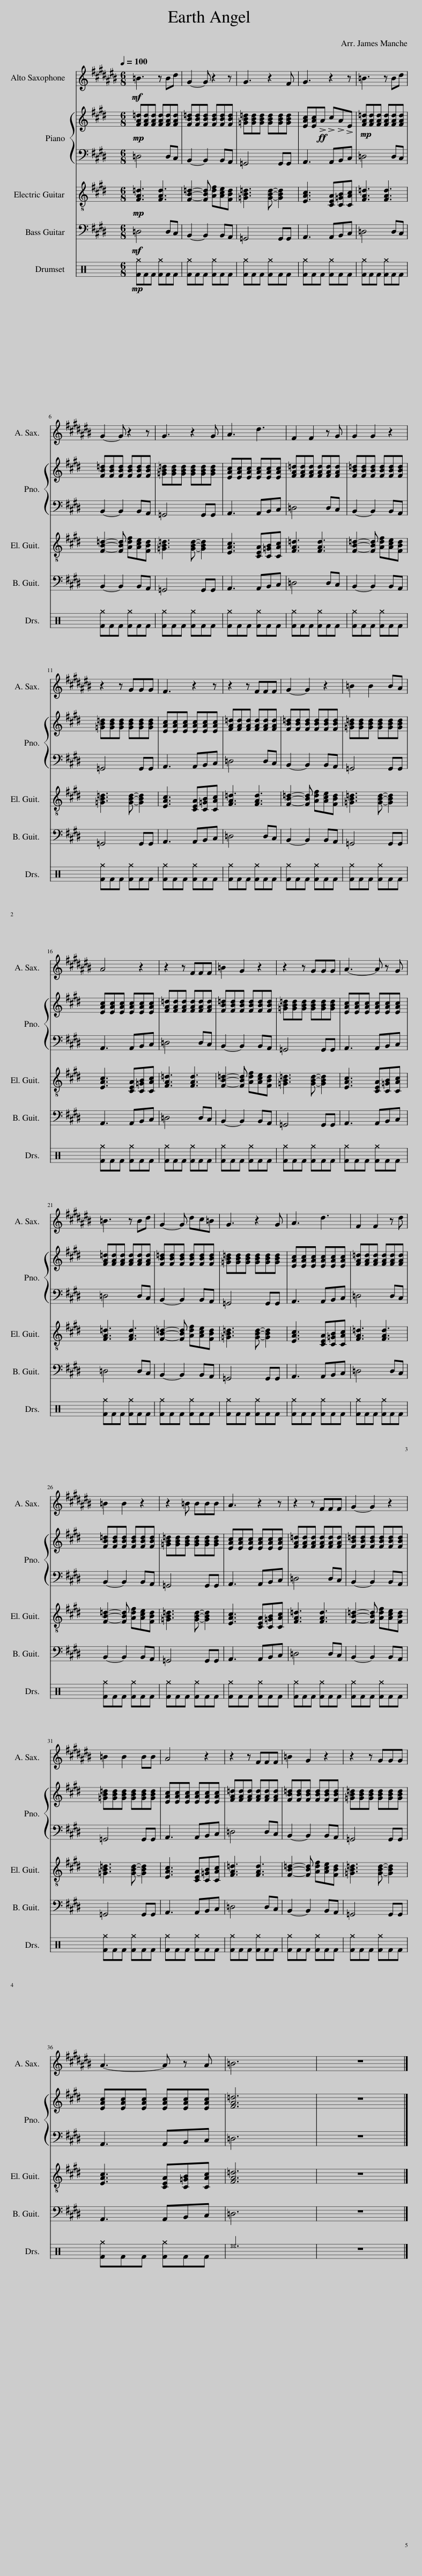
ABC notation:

X:1
%%score 1 { 2 | 3 } 4 5 6
L:1/8
Q:1/4=100
M:6/8
I:linebreak $
K:E
V:1 treble transpose=-9
V:2 treble
V:3 bass
V:4 treble-8
V:5 bass transpose=-12
V:6 perc
K:none
V:1
[K:C#]!mf! =B3 z Bd | G2- G z2 z | G3 z2 F | G3 z2 z | =B3 z Bd |$ %5
 G2- G z2 z | G3 z2 G | A3 d3 | F2 F2 z G | G2 G2 z2 |$ %10
 z2 z GGG | F3 z2 z | z2 z FFF | G2- G2 z2 | =B2 B2 BA |$ %15
 A4 z2 | z2 z FFF | =B2 G2 z2 | z2 z GGG | A3- A z G |$ %20
 =B3 z Bd | G2- G dc=B | G3 z2 G | A3 d3 | F2 F2 z d |$ %25
 =B2 B2 z2 | z2 =B BBB | A3 z2 z | z2 z FFF | G2- G2 z2 |$ %30
 =B2 B2 BB | A4 z2 | z2 z FFF | =B2 G2 z2 | z2 z GGG |$ %35
 A3- A z A | =B6 | z6 |] %38
V:2
!mp! [FA=d][FAd][FAd] [FAd][FAd][FAd] | [FB=d][FBd][FBd] [FBd][FBd][FBd] | [=GB=d][GBd][GBd] [GBd][GBd][GBd] | [EAc][EAc]!ff!!>!A !>!c!>!A!>!E |!mp! [FA=d][FAd][FAd] [FAd][FAd][FAd] |$ %5
 [FB=d][FBd][FBd] [FBd][FBd][FBd] | [=GB=d][GBd][GBd] [GBd][GBd][GBd] | [EAc][EAc][EAc] [EAc][EAc][EAc] | [FA=d][FAd][FAd] [FAd][FAd][FAd] | [FB=d][FBd][FBd] [FBd][FBd][FBd] |$ %10
 [=GB=d][GBd][GBd] [GBd][GBd][GBd] | [EAc][EAc][EAc] [EAc][EAc][EAc] | [FA=d][FAd][FAd] [FAd][FAd][FAd] | [FB=d][FBd][FBd] [FBd][FBd][FBd] | [=GB=d][GBd][GBd] [GBd][GBd][GBd] |$ %15
 [EAc][EAc][EAc] [EAc][EAc][EAc] | [FA=d][FAd][FAd] [FAd][FAd][FAd] | [FB=d][FBd][FBd] [FBd][FBd][FBd] | [=GB=d][GBd][GBd] [GBd][GBd][GBd] | [EAc][EAc][EAc] [EAc][EAc][EAc] |$ %20
 [FA=d][FAd][FAd] [FAd][FAd][FAd] | [FB=d][FBd][FBd] [FBd][FBd][FBd] | [=GB=d][GBd][GBd] [GBd][GBd][GBd] | [EAc][EAc][EAc] [EAc][EAc][EAc] | [FA=d][FAd][FAd] [FAd][FAd][FAd] |$ %25
 [FB=d][FBd][FBd] [FBd][FBd][FBd] | [=GB=d][GBd][GBd] [GBd][GBd][GBd] | [EAc][EAc][EAc] [EAc][EAc][EAc] | [FA=d][FAd][FAd] [FAd][FAd][FAd] | [FB=d][FBd][FBd] [FBd][FBd][FBd] |$ %30
 [=GB=d][GBd][GBd] [GBd][GBd][GBd] | [EAc][EAc][EAc] [EAc][EAc][EAc] | [FA=d][FAd][FAd] [FAd][FAd][FAd] | [FB=d][FBd][FBd] [FBd][FBd][FBd] | [=GB=d][GBd][GBd] [GBd][GBd][GBd] |$ %35
 [EAc][EAc][EAc] [EAc][EAc][EAc] | [FA=d]6 | z6 |] %38
V:3
 =D,4 D,C, | B,,2- B,,2 B,,A,, | =G,,4 G,,G,, | A,,3 A,,B,,C, | =D,4 D,C, |$ %5
 B,,2- B,,2 B,,A,, | =G,,4 G,,G,, | A,,3 A,,B,,C, | =D,4 D,C, | B,,2- B,,2 B,,A,, |$ %10
 =G,,4 G,,G,, | A,,3 A,,B,,C, | =D,4 D,C, | B,,2- B,,2 B,,A,, | =G,,4 G,,G,, |$ %15
 A,,3 A,,B,,C, | =D,4 D,C, | B,,2- B,,2 B,,A,, | =G,,4 G,,G,, | A,,3 A,,B,,C, |$ %20
 =D,4 D,C, | B,,2- B,,2 B,,A,, | =G,,4 G,,G,, | A,,3 A,,B,,C, | =D,4 D,C, |$ %25
 B,,2- B,,2 B,,A,, | =G,,4 G,,G,, | A,,3 A,,B,,C, | =D,4 D,C, | B,,2- B,,2 B,,A,, |$ %30
 =G,,4 G,,G,, | A,,3 A,,B,,C, | =D,4 D,C, | B,,2- B,,2 B,,A,, | =G,,4 G,,G,, |$ %35
 A,,3 A,,B,,C, | =D,6 | z6 |] %38
V:4
!mp! [FA=d]3 [FAd]3 | [FB=d]2- [FBd] [Adf][Ace][FBd] | [=GB=d]3 [GBd]- [GBd]2 | [EAc]3 [CEA][C=GB][CAc] | [FA=d]3 [FAd]3 |$ %5
 [FB=d]2- [FBd] [Adf][Ace][FBd] | [=GB=d]3 [GBd]- [GBd]2 | [EAc]3 [CEA][C=GB][CAc] | [FA=d]3 [FAd]3 | [FB=d]2- [FBd] [Adf][Ace][FBd] |$ %10
 [=GB=d]3 [GBd]- [GBd]2 | [EAc]3 [CEA][C=GB][CAc] | [FA=d]3 [FAd]3 | [FB=d]2- [FBd] [Adf][Ace][FBd] | [=GB=d]3 [GBd]- [GBd]2 |$ %15
 [EAc]3 [CEA][C=GB][CAc] | [FA=d]3 [FAd]3 | [FB=d]2- [FBd] [Adf][Ace][FBd] | [=GB=d]3 [GBd]- [GBd]2 | [EAc]3 [CEA][C=GB][CAc] |$ %20
 [FA=d]3 [FAd]3 | [FB=d]2- [FBd] [Adf][Ace][FBd] | [=GB=d]3 [GBd]- [GBd]2 | [EAc]3 [CEA][C=GB][CAc] | [FA=d]3 [FAd]3 |$ %25
 [FB=d]2- [FBd] [Adf][Ace][FBd] | [=GB=d]3 [GBd]- [GBd]2 | [EAc]3 [CEA][C=GB][CAc] | [FA=d]3 [FAd]3 | [FB=d]2- [FBd] [Adf][Ace][FBd] |$ %30
 [=GB=d]3 [GBd]- [GBd]2 | [EAc]3 [CEA][C=GB][CAc] | [FA=d]3 [FAd]3 | [FB=d]2- [FBd] [Adf][Ace][FBd] | [=GB=d]3 [GBd]- [GBd]2 |$ %35
 [EAc]3 [CEA][C=GB][CAc] | [FA=d]6 | z6 |] %38
V:5
!mf! =D,4 D,C, | B,,2- B,,2 B,,A,, | =G,,4 G,,G,, | A,,3 A,,B,,C, | =D,4 D,C, |$ %5
 B,,2- B,,2 B,,A,, | =G,,4 G,,G,, | A,,3 A,,B,,C, | =D,4 D,C, | B,,2- B,,2 B,,A,, |$ %10
 =G,,4 G,,G,, | A,,3 A,,B,,C, | =D,4 D,C, | B,,2- B,,2 B,,A,, | =G,,4 G,,G,, |$ %15
 A,,3 A,,B,,C, | =D,4 D,C, | B,,2- B,,2 B,,A,, | =G,,4 G,,G,, | A,,3 A,,B,,C, |$ %20
 =D,4 D,C, | B,,2- B,,2 B,,A,, | =G,,4 G,,G,, | A,,3 A,,B,,C, | =D,4 D,C, |$ %25
 B,,2- B,,2 B,,A,, | =G,,4 G,,G,, | A,,3 A,,B,,C, | =D,4 D,C, | B,,2- B,,2 B,,A,, |$ %30
 =G,,4 G,,G,, | A,,3 A,,B,,C, | =D,4 D,C, | B,,2- B,,2 B,,A,, | =G,,4 G,,G,, |$ %35
 A,,3 A,,B,,C, | =D,6 | z6 |] %38
V:6
[K:C]!mp! [F^g]FF [F^g]FF | [F^g]FF [F^g]FF | [F^g]FF [F^g]FF | [F^g]FF [F^g]FF | [F^g]FF [F^g]FF |$ %5
 [F^g]FF [F^g]FF | [F^g]FF [F^g]FF | [F^g]FF [F^g]FF | [F^g]FF [F^g]FF | [F^g]FF [F^g]FF |$ %10
 [F^g]FF [F^g]FF | [F^g]FF [F^g]FF | [F^g]FF [F^g]FF | [F^g]FF [F^g]FF | [F^g]FF [F^g]FF |$ %15
 [F^g]FF [F^g]FF | [F^g]FF [F^g]FF | [F^g]FF [F^g]FF | [F^g]FF [F^g]FF | [F^g]FF [F^g]FF |$ %20
 [F^g]FF [F^g]FF | [F^g]FF [F^g]FF | [F^g]FF [F^g]FF | [F^g]FF [F^g]FF | [F^g]FF [F^g]FF |$ %25
 [F^g]FF [F^g]FF | [F^g]FF [F^g]FF | [F^g]FF [F^g]FF | [F^g]FF [F^g]FF | [F^g]FF [F^g]FF |$ %30
 [F^g]FF [F^g]FF | [F^g]FF [F^g]FF | [F^g]FF [F^g]FF | [F^g]FF [F^g]FF | [F^g]FF [F^g]FF |$ %35
 [F^g]FF [F^g]FF | ^e6 | z6 |] %38
